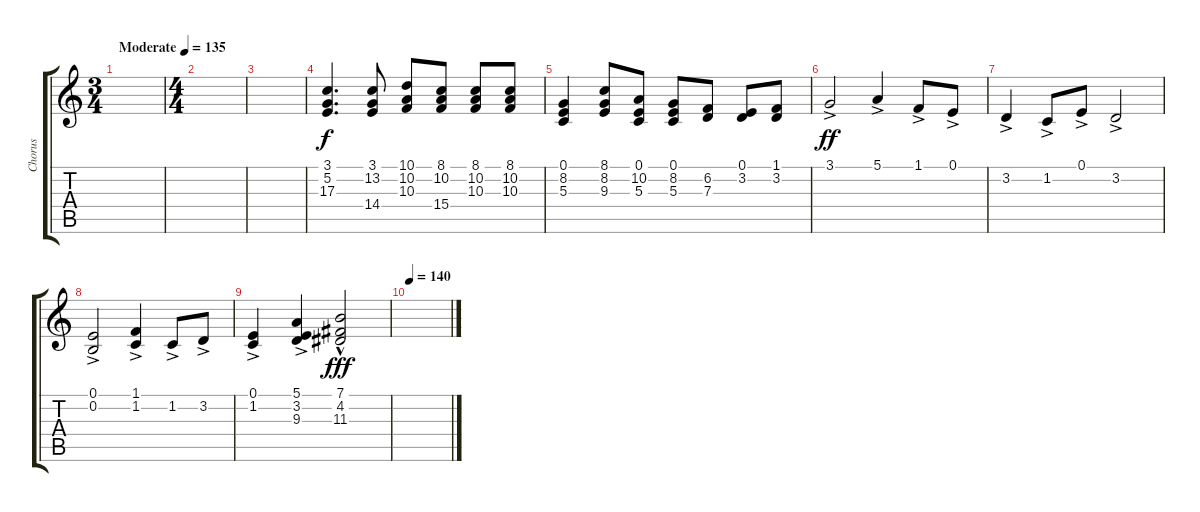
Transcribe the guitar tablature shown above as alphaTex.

\track ("Chorus" "Chorus") {instrument choiraahs}
\staff {score tabs}
\tuning (E4 B3 G3 D3 A2 E2) {hide}
\ts (3 4)
\tempo (135 "Moderate")
\clef g2
\ks c
|
\ts (4 4)
|
|
(3.1 5.2 17.3).4{d} (3.1 13.2 14.4).8 (10.1 10.2 10.3).8 (8.1 10.2 15.4).8 (8.1 10.2 10.3).8 (8.1 10.2 10.3).8 |
(0.1 8.2 5.3).4 (8.1 8.2 9.3).8 (0.1 10.2 5.3).8 (0.1 8.2 5.3).8 (6.2 7.3).8 (0.1 3.2).8 (1.1 3.2).8 |
3.1{ac}.2{dy ff} 5.1{ac}.4 1.1{ac}.8 0.1{ac}.8 |
3.2{ac}.4 1.2{ac}.8 0.1{ac}.8 3.2{ac}.2 |
(0.1{ac} 0.2{ac}).2 (1.1{ac} 1.2{ac}).4 1.2{ac}.8 3.2{ac}.8 |
(0.1{ac} 1.2{ac}).4 (5.1{ac} 3.2{ac} 9.3{ac}).4 (7.1{hac} 4.2 11.3).2{dy fff} |
\tempo 140
